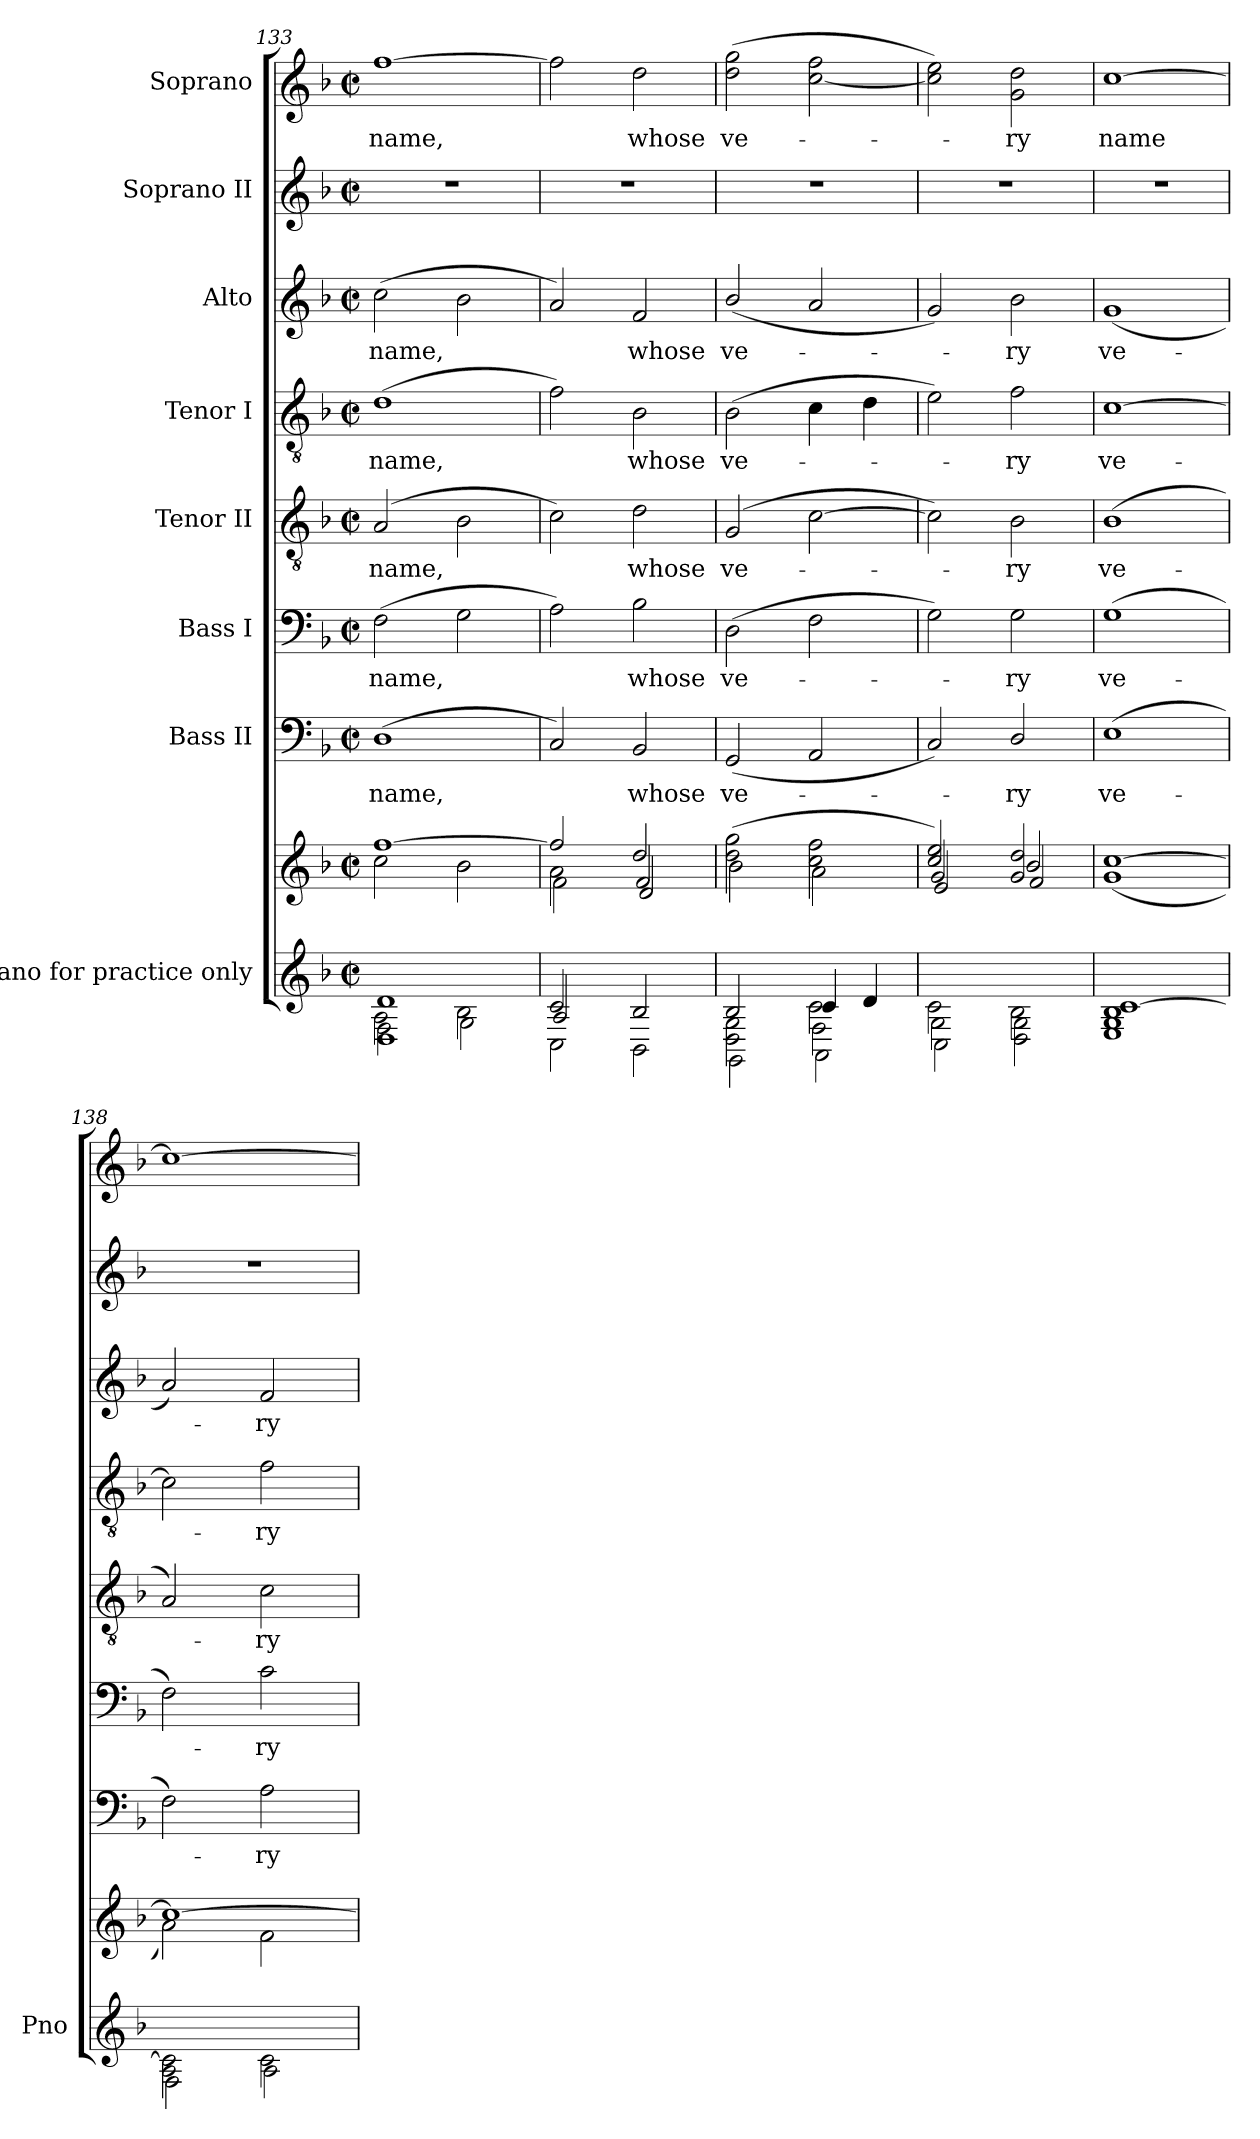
**kern	**kern	**kern	**text	**kern	**text	**kern	**text	**kern	**text	**kern	**text	**kern	**kern	**text
*part8	*part8	*part7	*part7	*part6	*part6	*part5	*part5	*part4	*part4	*part3	*part3	*part2	*part1	*part1
*staff9	*staff8	*staff7	*staff7	*staff6	*staff6	*staff5	*staff5	*staff4	*staff4	*staff3	*staff3	*staff2	*staff1	*staff1
*I"Piano for practice only	*	*I"Bass II	*	*I"Bass I	*	*I"Tenor II	*	*I"Tenor I	*	*I"Alto	*	*I"Soprano II	*I"Soprano	*
*I'Pno	*	*	*	*	*	*	*	*	*	*	*	*	*	*
*clefG2	*clefG2	*clefF4	*	*clefF4	*	*clefGv2	*	*clefGv2	*	*clefG2	*	*clefG2	*clefG2	*
*k[b-]	*k[b-]	*k[b-]	*	*k[b-]	*	*k[b-]	*	*k[b-]	*	*k[b-]	*	*k[b-]	*k[b-]	*
*M2/2	*M2/2	*M2/2	*	*M2/2	*	*M2/2	*	*M2/2	*	*M2/2	*	*M2/2	*M2/2	*
*met(c|)	*met(c|)	*met(c|)	*	*met(c|)	*	*met(c|)	*	*met(c|)	*	*met(c|)	*	*met(c|)	*met(c|)	*
=133	=133	=133	=133	=133	=133	=133	=133	=133	=133	=133	=133	=133	=133	=133
*^	*^	*	*	*	*	*	*	*	*	*	*	*	*	*
*	*^	*	*	*	*	*	*	*	*	*	*	*	*	*	*	*
!	!	!	!	!	!	!LO:LY:b	!	!LO:LY:b	!	!LO:LY:b	!	!LO:LY:b	!	!LO:LY:b	!	!	!LO:LY:b
2A\	2F\	(<1D 1d	[1ff	2cc\	(<1D	name,	(>2F\	-name,	(>2A/	name,	(>1d	name,	(>2cc\	name,	1r	[1ff	name,
2B-\	2G\	.	.	2b-\	.	.	2G\	.	2B-\	.	.	.	2b-\	.	.	.	.
=134	=134	=134	=134	=134	=134	=134	=134	=134	=134	=134	=134	=134	=134	=134	=134	=134	=134
*	*	*	*	*^	*	*	*	*	*	*	*	*	*	*	*	*	*
2c/	2A/	2C\	2ff/]	2a\)	2f\	2C/)	.	2A\)	.	2c\)	.	2f\)	.	2a/)	.	1r	2ff\]	.
!	!	!	!	!	!	!	!LO:LY:b	!	!LO:LY:b	!	!LO:LY:b	!	!LO:LY:b	!	!LO:LY:b	!	!	!LO:LY:b
2B-/	2ryy	2BB-\	2dd/	2f/	2d/	2BB-/	whose	2B-\	whose	2d\	whose	2B-\	whose	2f/	whose	.	2dd\	whose
=135	=135	=135	=135	=135	=135	=135	=135	=135	=135	=135	=135	=135	=135	=135	=135	=135	=135	=135
*	*	*^	*	*	*	*	*	*	*	*	*	*	*	*	*	*	*	*
!	!	!	!	!	!	!	!	!LO:LY:b	!	!LO:LY:b	!	!LO:LY:b	!	!LO:LY:b	!	!LO:LY:b	!	!	!LO:LY:b
*	*	*	*	*	*v	*v	*	*	*	*	*	*	*	*	*	*	*	*	*
2B-:/	2D\ 2G\	2GG\	2ryy	(>2dd\ 2gg\	2b-\	(<2GG/	ve-	(>2D\	ve-	(>2G/	ve-	(>2B-\	ve-	(<2b-/	ve-	1r	(>2dd\ 2gg\	ve-
2c\	2F\	2AA\	4c/	2cc\ 2ff\	2a\	2AA/	.	2F\	.	[2c\	.	4c\	.	2a/	.	.	[2cc\ 2ff\	.
.	.	.	4d/	.	.	.	.	.	.	.	.	4d\	.	.	.	.	.	.
*	*	*v	*v	*	*	*	*	*	*	*	*	*	*	*	*	*	*	*
=136	=136	=136	=136	=136	=136	=136	=136	=136	=136	=136	=136	=136	=136	=136	=136	=136	=136
*	*	*	*	*^	*	*	*	*	*	*	*	*	*	*	*	*	*
2c\	2G\	2C\	2cc/ 2ee/)	2g/	2e/	2C/)	.	2G\)	.	2c\])	.	2e\)	.	2g/)	.	1r	2cc\] 2ee\)	.
!	!	!	!	!	!	!	!LO:LY:b	!	!LO:LY:b	!	!LO:LY:b	!	!LO:LY:b	!	!LO:LY:b	!	!	!LO:LY:b
2B-\	2G\	2D\	2g/ 2dd/	2b-/	2f/	2D/	-ry	2G\	-ry	2B-\	ry	2f\	-ry	2b-\	-ry	.	2g\ 2dd\	-ry
!!LO:LB:g=z
=137	=137	=137	=137	=137	=137	=137	=137	=137	=137	=137	=137	=137	=137	=137	=137	=137	=137	=137
!	!	!	!	!	!	!	!LO:LY:b	!	!LO:LY:b	!	!LO:LY:b	!	!LO:LY:b	!	!LO:LY:b	!	!	!LO:LY:b
*	*	*	*	*v	*v	*	*	*	*	*	*	*	*	*	*	*	*	*
1B- [1c	1G	1E	[1cc	(<1g	(>1E	ve-	(>1G	ve-	(>1B-	ve-	[1c	ve-	(<1g	ve-	1r	[1cc	name
=138	=138	=138	=138	=138	=138	=138	=138	=138	=138	=138	=138	=138	=138	=138	=138	=138	=138
2A\ 2c\]	2F\	2ryy	1cc_	2a\)	2F\)	.	2F\)	.	2A/)	.	2c\]	.	2a/)	.	1r	1cc_	.
!	!	!	!	!	!	!LO:LY:b	!	!LO:LY:b	!	!LO:LY:b	!	!LO:LY:b	!	!LO:LY:b	!	!	!
2c\	2ryy	2A\	.	2f\	2A\	-ry	2c\	-ry	2c\	-ry	2f\	-ry	2f/	-ry	.	.	.
*v	*v	*v	*	*	*	*	*	*	*	*	*	*	*	*	*	*	*
*	*v	*v	*	*	*	*	*	*	*	*	*	*	*	*	*
=	=	=	=	=	=	=	=	=	=	=	=	=	=	=
*-	*-	*-	*-	*-	*-	*-	*-	*-	*-	*-	*-	*-	*-	*-
